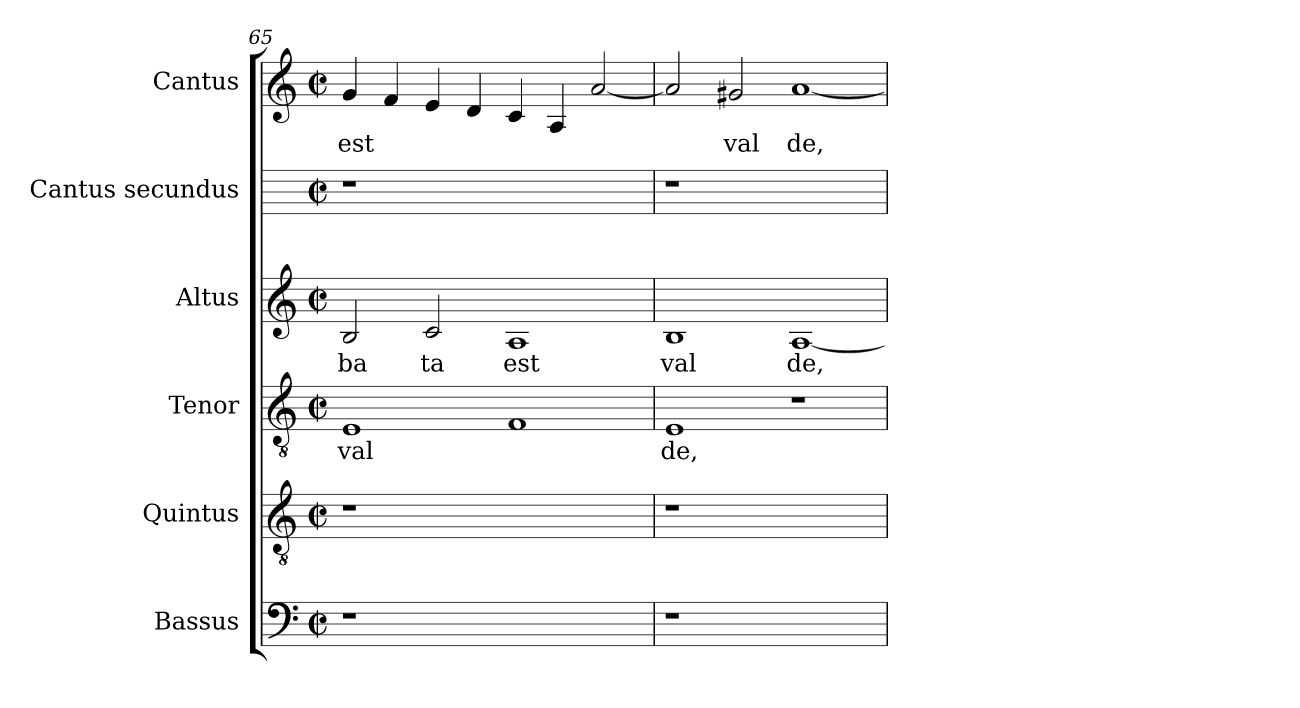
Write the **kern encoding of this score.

**kern	**kern	**kern	**text	**kern	**text	**kern	**kern	**text
*part6	*part5	*part4	*part4	*part3	*part3	*part2	*part1	*part1
*staff6	*staff5	*staff4	*staff4	*staff3	*staff3	*staff2	*staff1	*staff1
*I"Bassus	*I"Quintus	*I"Tenor	*	*I"Altus	*	*I"Cantus  secundus	*I"Cantus	*
*I'B	*I'Q	*I'T	*	*I'A	*	*	*I'C	*
*clefF4	*clefGv2	*clefGv2	*	*clefG2	*	*	*clefG2	*
*k[]	*k[]	*k[]	*	*k[]	*	*k[]	*k[]	*
*C:	*C:	*C:	*	*C:	*	*C:	*C:	*
*M2/2	*M2/2	*M2/2	*	*M2/2	*	*M2/2	*M2/2	*
*met(c|)	*met(c|)	*met(c|)	*	*met(c|)	*	*met(c|)	*met(c|)	*
=65	=65	=65	=65	=65	=65	=65	=65	=65
!	!	!	!LO:LY:b:cj	!	!LO:LY:b:cj	!	!	!LO:LY:b:cj
1r	1r	1E	val-	2B/	ba	1r	4g/	est
!	!	!	!	!	!	!	!	!LO:LY:b:cj
.	.	.	.	.	.	.	4f/	.
!	!	!	!	!	!LO:LY:b:cj	!	!	!LO:LY:b:cj
.	.	.	.	2c/	ta	.	4e/	.
!	!	!	!	!	!	!	!	!LO:LY:b:cj
.	.	.	.	.	.	.	4d/	.
!	!	!	!LO:LY:b:cj	!	!LO:LY:b:cj	!	!	!LO:LY:b:cj
1ryy	1ryy	1F	--	1A	est	1ryy	4c/	.
!	!	!	!	!	!	!	!	!LO:LY:b:cj
.	.	.	.	.	.	.	4A/	.
!	!	!	!	!	!	!	!	!LO:LY:b:cj
.	.	.	.	.	.	.	[<2a/	.
=66	=66	=66	=66	=66	=66	=66	=66	=66
!	!	!	!LO:LY:b:cj	!	!LO:LY:b:cj	!	!	!LO:LY:b:cj
1r	1r	1E	-de,	1B	val	1r	2a/]	.
!	!	!	!	!	!	!	!	!LO:LY:b:cj
.	.	.	.	.	.	.	2g#/	val
!	!	!	!	!	!LO:LY:b:cj	!	!	!LO:LY:b:cj
1ryy	1ryy	1r	.	[<1A	de,	1ryy	[<1a	de,
=	=	=	=	=	=	=	=	=
*-	*-	*-	*-	*-	*-	*-	*-	*-
